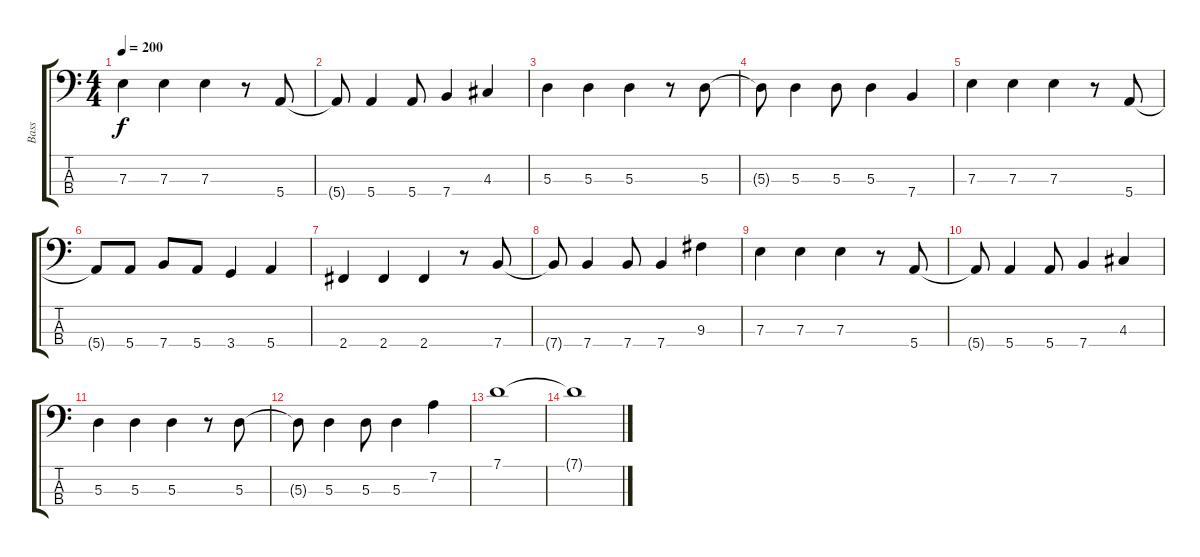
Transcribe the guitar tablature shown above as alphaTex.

\track ("Bass" "Bass") {instrument electricbassfinger}
\staff {score tabs}
\tuning (G2 D2 A1 E1) {hide}
\ts (4 4)
\tempo 200
\clef f4
\ks c
7.3.4{dy f} 7.3.4 7.3.4 r.8 5.4.8 |
5.4{t}.8 5.4.4 5.4.8 7.4.4 4.3.4 |
5.3.4 5.3.4 5.3.4 r.8 5.3.8 |
5.3{t}.8 5.3.4 5.3.8 5.3.4 7.4.4 |
7.3.4 7.3.4 7.3.4 r.8 5.4.8 |
5.4{t}.8 5.4.8 7.4.8 5.4.8 3.4.4 5.4.4 |
2.4.4 2.4.4 2.4.4 r.8 7.4.8 |
7.4{t}.8 7.4.4 7.4.8 7.4.4 9.3.4 |
7.3.4 7.3.4 7.3.4 r.8 5.4.8 |
5.4{t}.8 5.4.4 5.4.8 7.4.4 4.3.4 |
5.3.4 5.3.4 5.3.4 r.8 5.3.8 |
5.3{t}.8 5.3.4 5.3.8 5.3.4 7.2.4 |
7.1.1 |
7.1{t}.1
